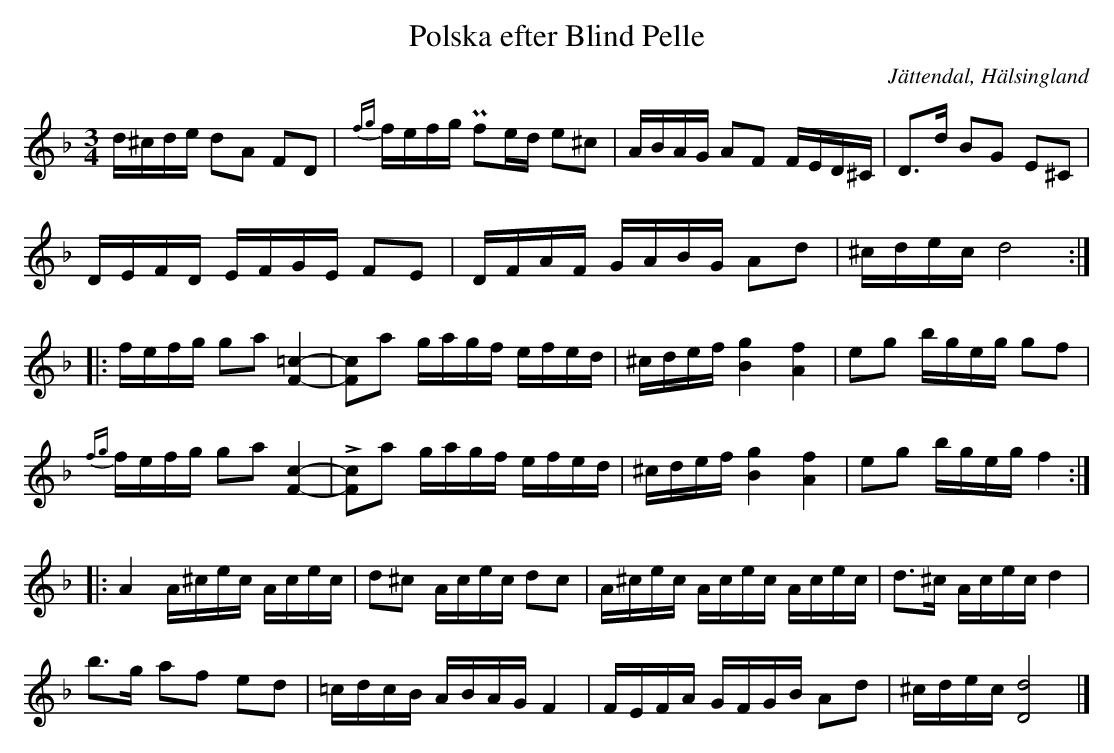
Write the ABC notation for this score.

X:1
T: Polska efter Blind Pelle
O: Jättendal, Hälsingland
M: 3/4
L: 1/16
K: Dm
d^cde d2A2 F2D2 | {fg}fefg Pf2ed e2^c2 | ABAG A2F2 FED^C | D2>d2 B2G2 E2^C2 |
DEFD EFGE F2E2 | DFAF GABG A2d2 | ^cdec d8 ::
fefg g2a2 [=c4F4]- | [Fc]2a2 gagf efed | ^cdef [gB]4 [fA]4 | e2g2 bgeg g2f2 |
{fg}fefg g2a2 [cF]4- | !>![Fc]2a2 gagf efed | ^cdef [gB]4 [fA]4 | e2g2 bgeg f4 ::
A4 A^cec Acec | d2^c2 Acec d2c2 | A^cec Acec Acec | d2>^c2 Acec d4 |
b2>g2 a2f2 e2d2 | =cdcB ABAG F4 | FEFA GFGB A2d2 | ^cdec [dD]8 |]
